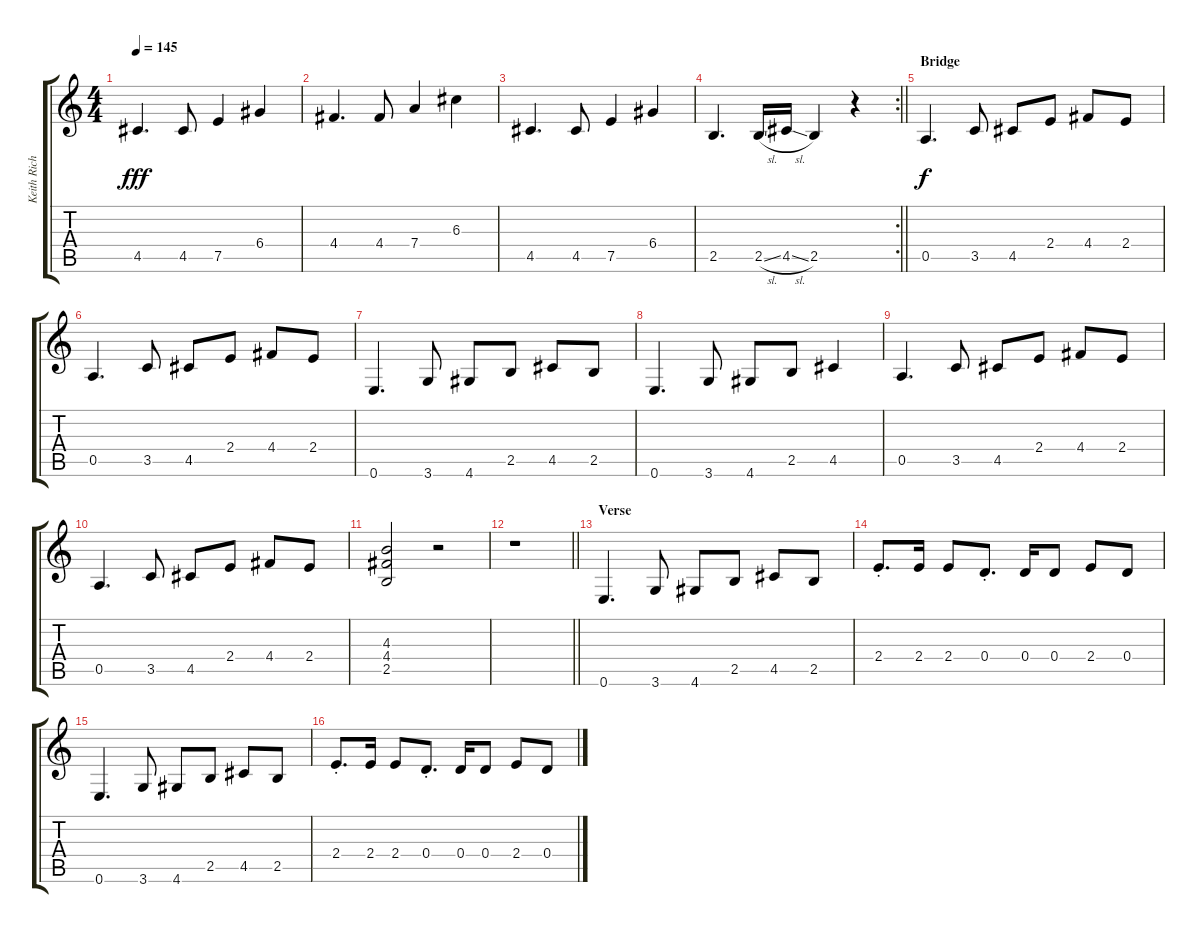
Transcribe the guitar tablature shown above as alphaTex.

\track ("Keith Richards" "Keith Rich") {instrument electricguitarmuted}
\staff {score tabs}
\tuning (E4 B3 G3 D3 A2 E2) {hide}
\ts (4 4)
\tempo 145
\clef g2
\ks c
4.5.4{d dy fff} 4.5.8 7.5.4 6.4.4 |
4.4.4{d} 4.4.8 7.4.4 6.3.4 |
4.5.4{d} 4.5.8 7.5.4 6.4.4 |
\rc 2
\barLineRight lightlight
2.5.4{d} 2.5{sl}.16 4.5{sl}.16 2.5.4 r.4 |
\section ("" "Bridge")
0.5.4{d dy f} 3.5.8 4.5.8 2.4.8 4.4.8 2.4.8 |
0.5.4{d} 3.5.8 4.5.8 2.4.8 4.4.8 2.4.8 |
0.6.4{d} 3.6.8 4.6.8 2.5.8 4.5.8 2.5.8 |
0.6.4{d} 3.6.8 4.6.8 2.5.8 4.5.4 |
0.5.4{d} 3.5.8 4.5.8 2.4.8 4.4.8 2.4.8 |
0.5.4{d} 3.5.8 4.5.8 2.4.8 4.4.8 2.4.8 |
(4.3 4.4 2.5).2 r.2 |
\barLineRight lightlight
r.1 |
\section ("" "Verse")
0.6.4{d} 3.6.8 4.6.8 2.5.8 4.5.8 2.5.8 |
2.4{st}.8{d} 2.4.16 2.4.8 0.4{st}.8{d} 0.4.16 0.4.8 2.4.8 0.4.8 |
0.6.4{d} 3.6.8 4.6.8 2.5.8 4.5.8 2.5.8 |
2.4{st}.8{d} 2.4.16 2.4.8 0.4{st}.8{d} 0.4.16 0.4.8 2.4.8 0.4.8
